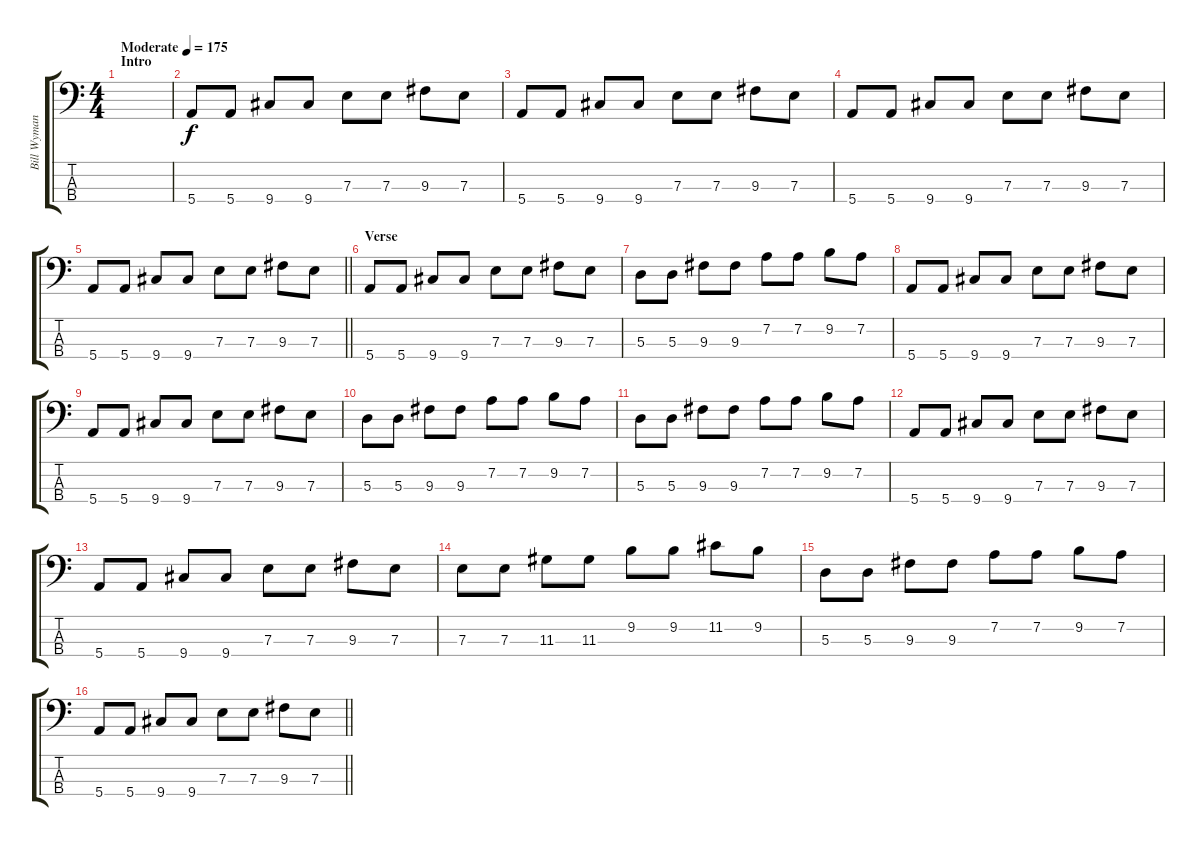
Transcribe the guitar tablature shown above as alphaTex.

\track ("Bill Wyman" "Bill Wyman") {instrument electricbassfinger}
\staff {score tabs}
\tuning (G2 D2 A1 E1) {hide}
\ts (4 4)
\section ("" "Intro")
\tempo (175 "Moderate")
\clef f4
\ks c
|
5.4.8 5.4.8 9.4.8 9.4.8 7.3.8 7.3.8 9.3.8 7.3.8 |
5.4.8 5.4.8 9.4.8 9.4.8 7.3.8 7.3.8 9.3.8 7.3.8 |
5.4.8 5.4.8 9.4.8 9.4.8 7.3.8 7.3.8 9.3.8 7.3.8 |
\barLineRight lightlight
5.4.8 5.4.8 9.4.8 9.4.8 7.3.8 7.3.8 9.3.8 7.3.8 |
\section ("" "Verse")
5.4.8 5.4.8 9.4.8 9.4.8 7.3.8 7.3.8 9.3.8 7.3.8 |
5.3.8 5.3.8 9.3.8 9.3.8 7.2.8 7.2.8 9.2.8 7.2.8 |
5.4.8 5.4.8 9.4.8 9.4.8 7.3.8 7.3.8 9.3.8 7.3.8 |
5.4.8 5.4.8 9.4.8 9.4.8 7.3.8 7.3.8 9.3.8 7.3.8 |
5.3.8 5.3.8 9.3.8 9.3.8 7.2.8 7.2.8 9.2.8 7.2.8 |
5.3.8 5.3.8 9.3.8 9.3.8 7.2.8 7.2.8 9.2.8 7.2.8 |
5.4.8 5.4.8 9.4.8 9.4.8 7.3.8 7.3.8 9.3.8 7.3.8 |
5.4.8 5.4.8 9.4.8 9.4.8 7.3.8 7.3.8 9.3.8 7.3.8 |
7.3.8 7.3.8 11.3.8 11.3.8 9.2.8 9.2.8 11.2.8 9.2.8 |
5.3.8 5.3.8 9.3.8 9.3.8 7.2.8 7.2.8 9.2.8 7.2.8 |
\barLineRight lightlight
5.4.8 5.4.8 9.4.8 9.4.8 7.3.8 7.3.8 9.3.8 7.3.8
